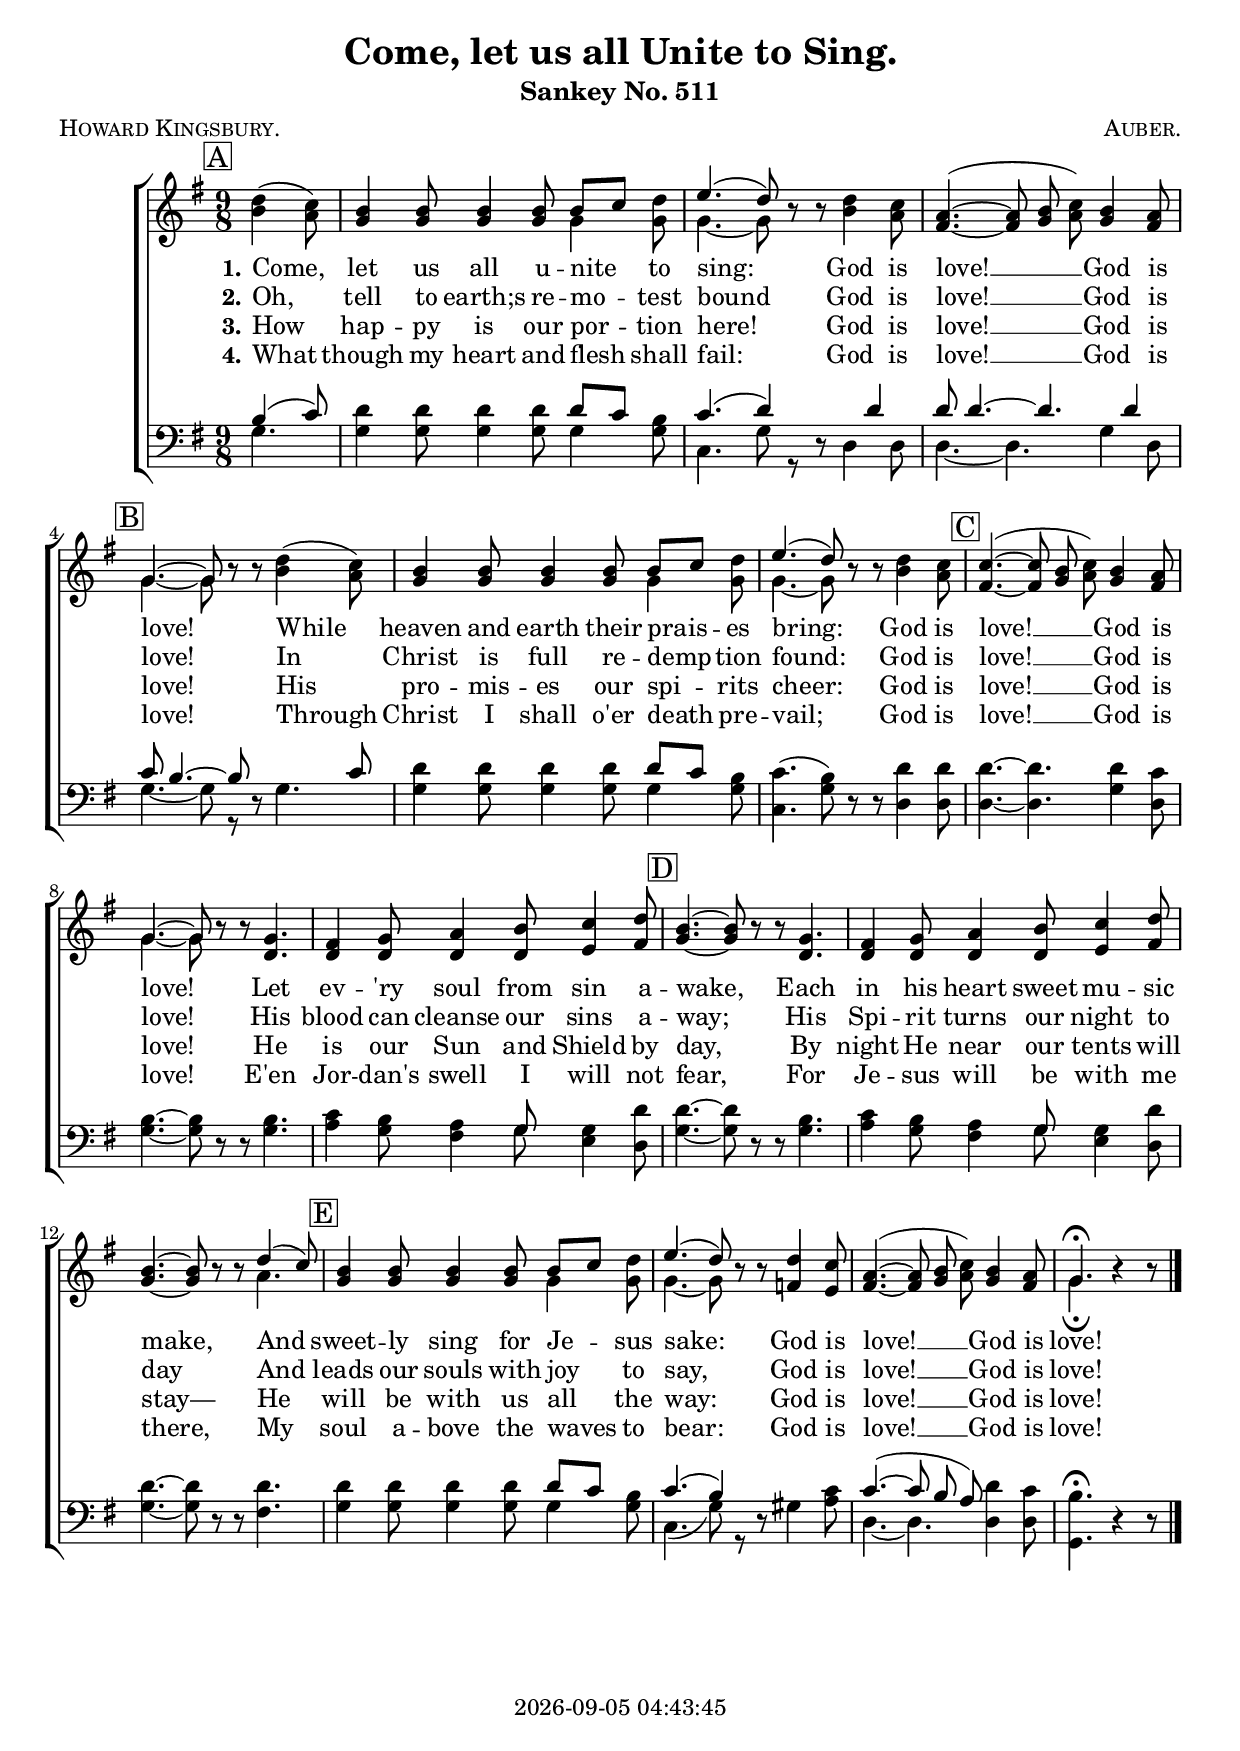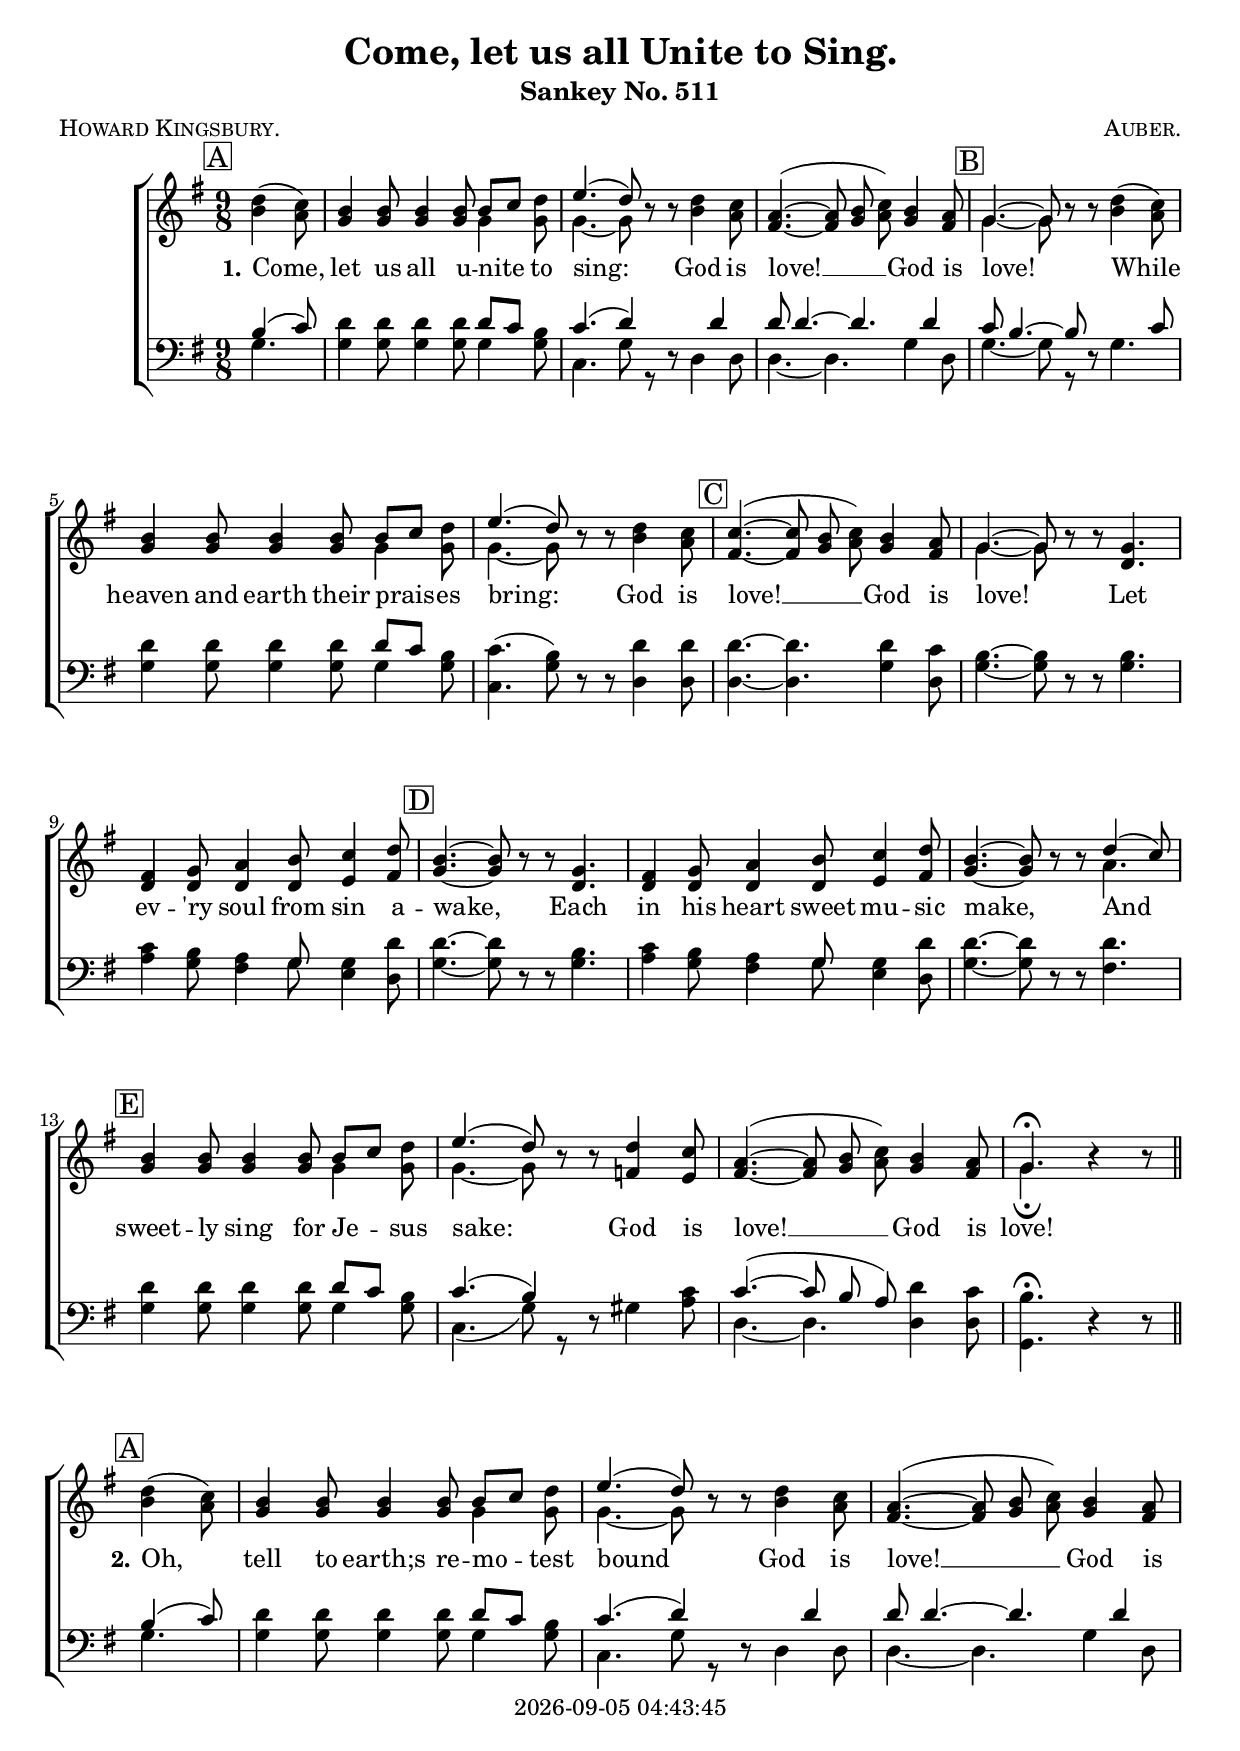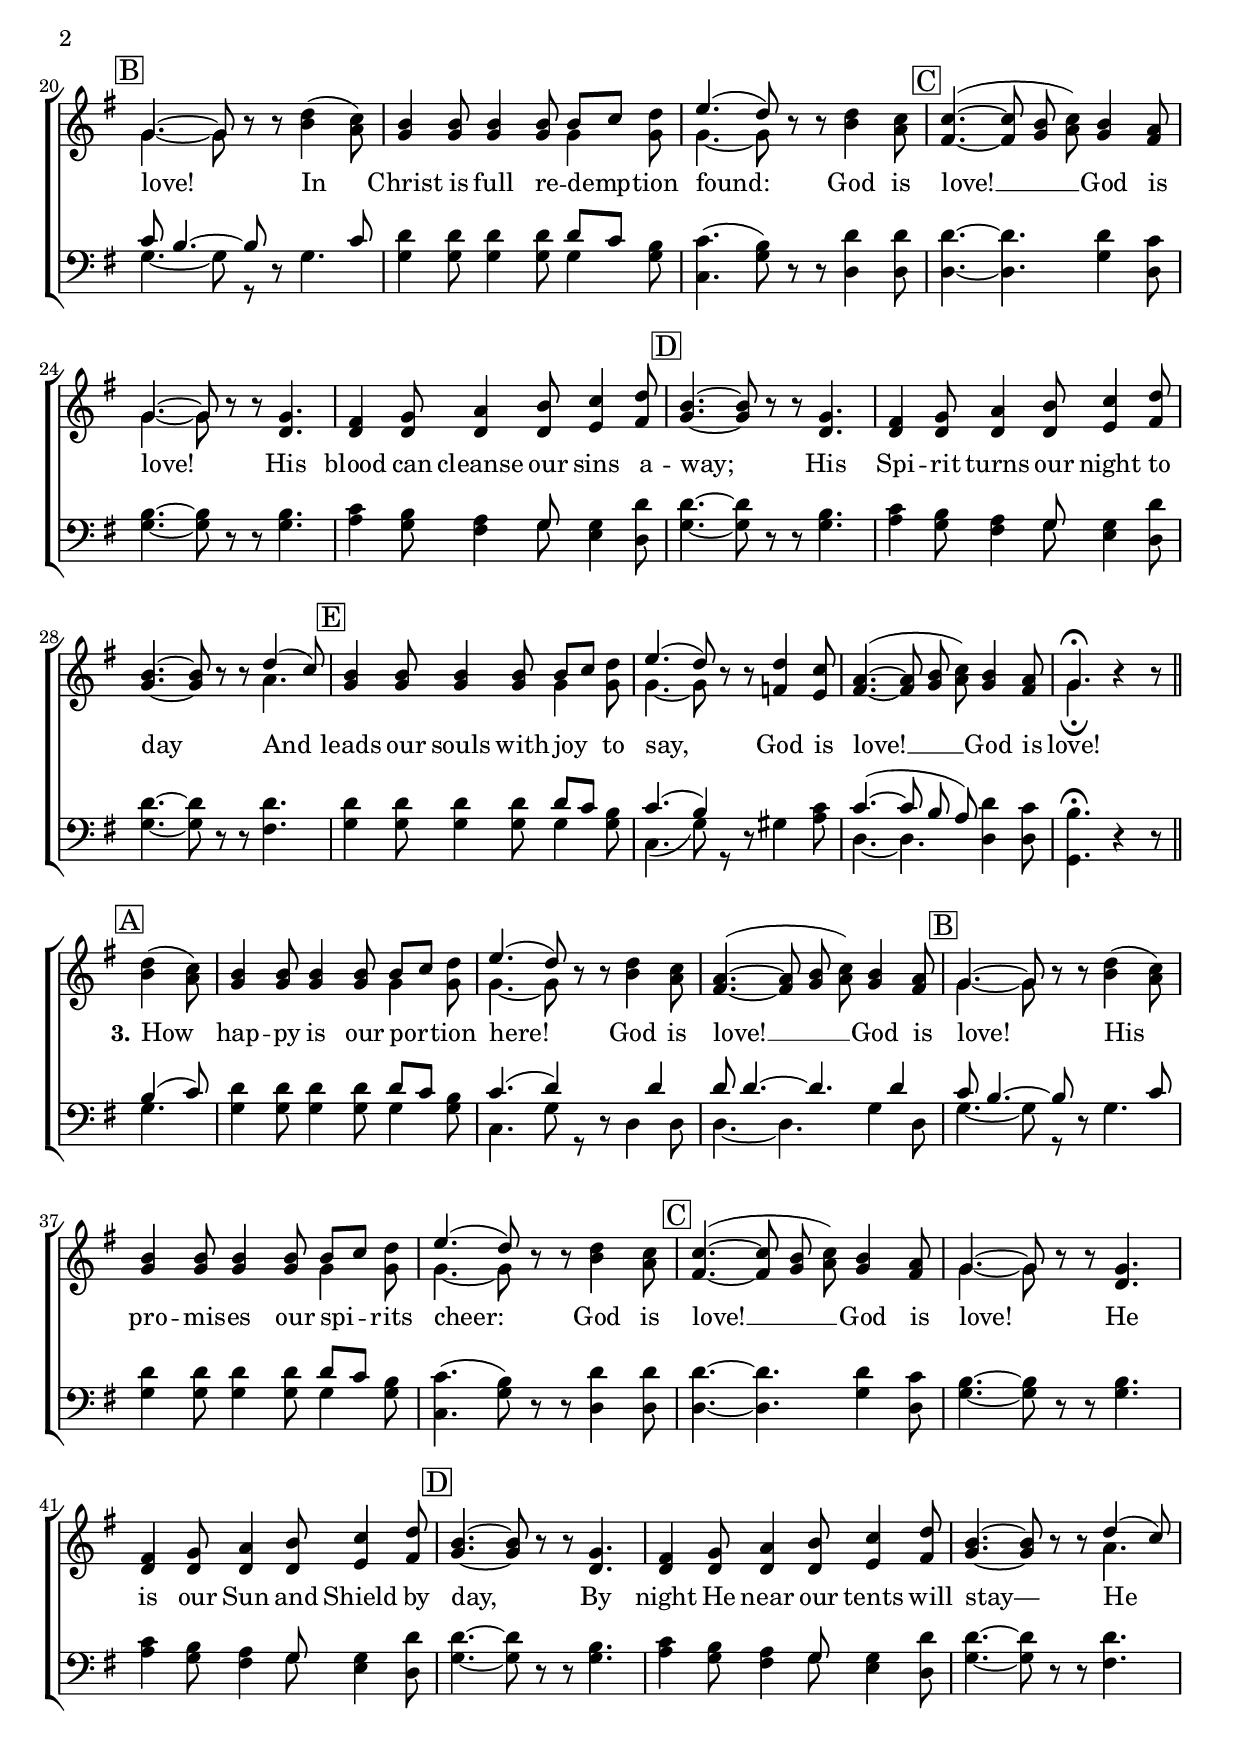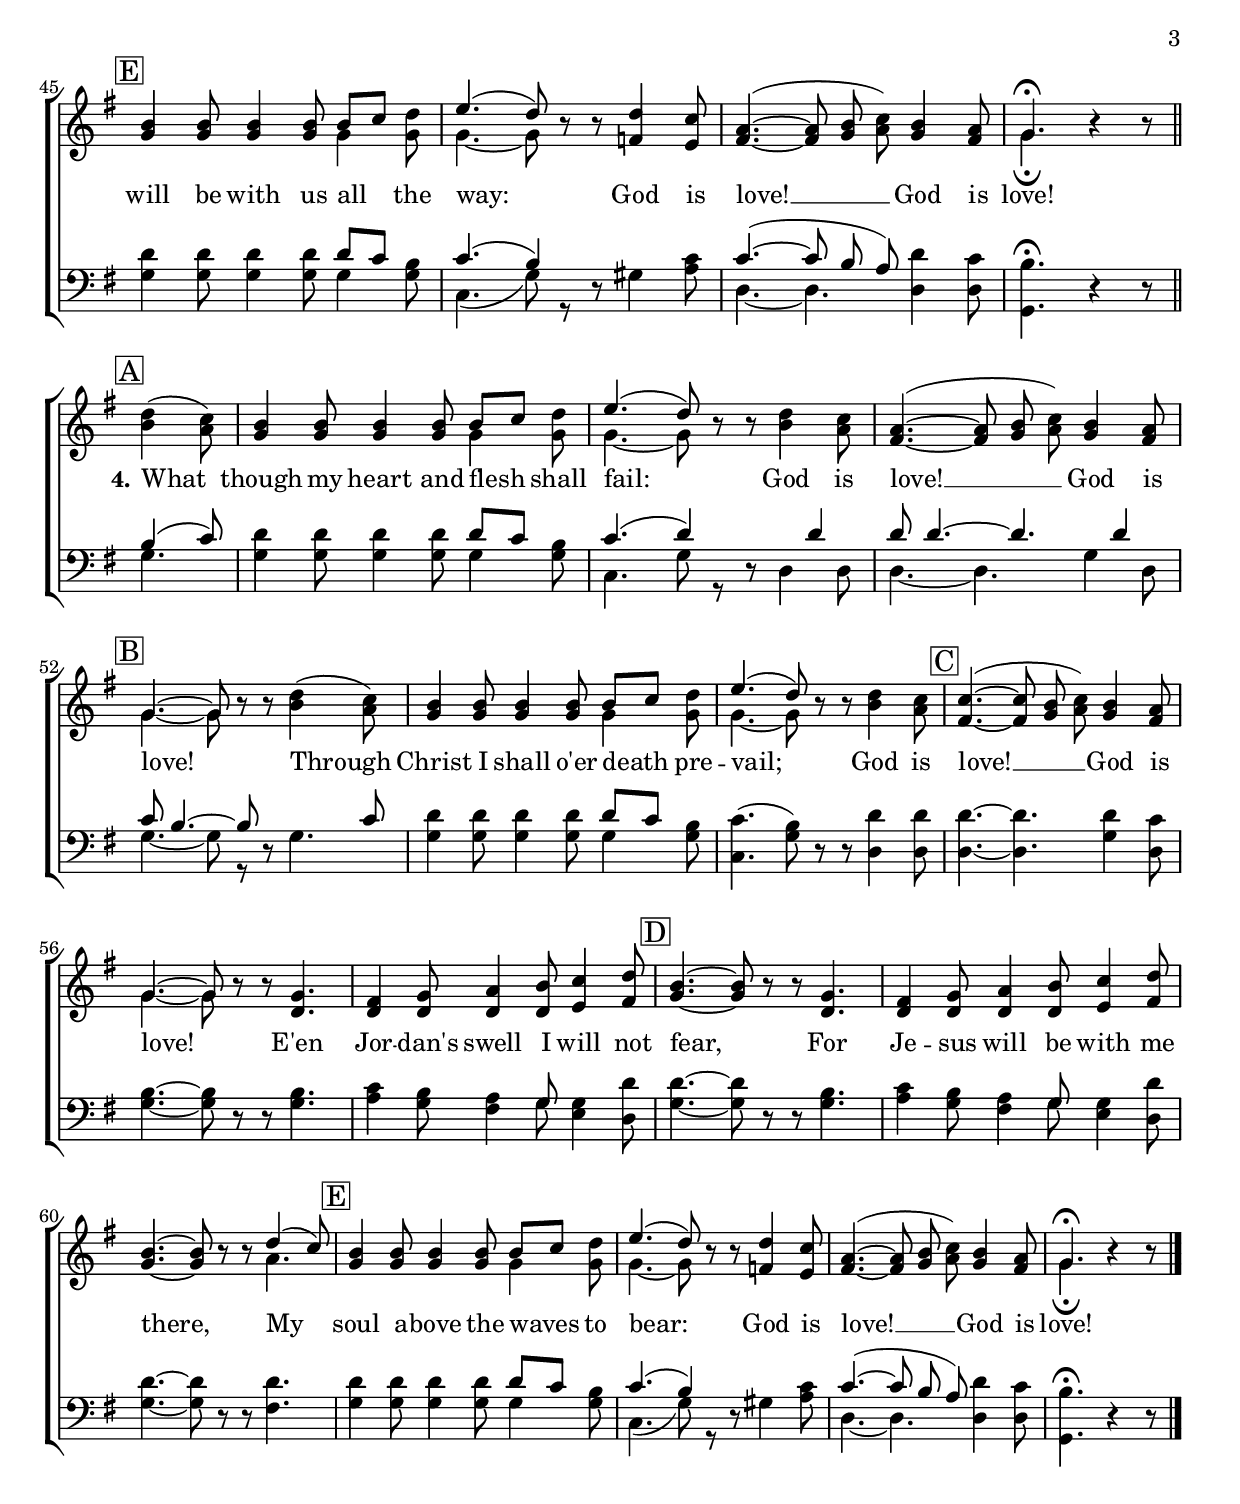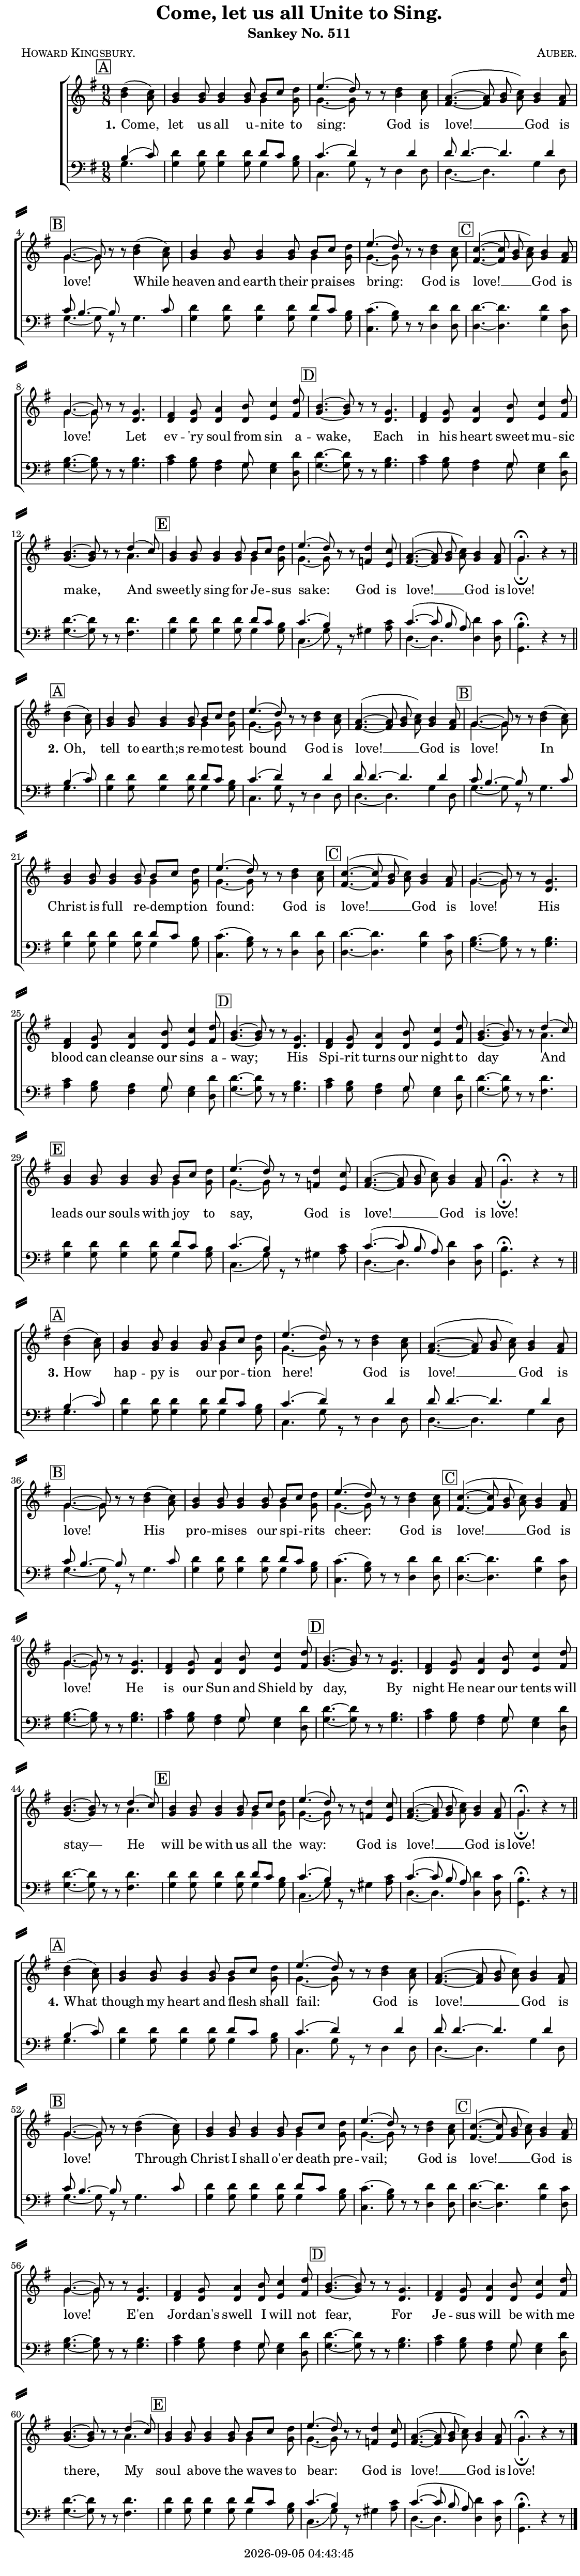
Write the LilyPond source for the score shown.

\version "2.22.1"

\include "articulate.ly"

today = #(strftime "%Y-%m-%d %H:%M:%S" (localtime (current-time)))

\header {
% centered at top
%  dedication  = "dedication"
  title       = "Come, let us all Unite to Sing."
  subtitle    = "Sankey No. 511"
%  subsubtitle = "Sankey 880 No. Y"
%  instrument  = "instrument"
  
% arrangement of following lines:
%
%  poet    composer
%  meter   arranger
%  piece       opus

  composer    = \markup\smallCaps "Auber."
%  arranger    = "arranger"
%  opus        = "opus"

  poet        = \markup\smallCaps "Howard Kingsbury."
%  meter       = \markup\smallCaps "meter"
%  piece       = \markup\smallCaps "piece"

% centered at bottom
% tagline     = "tagline" % default lilypond version
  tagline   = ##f
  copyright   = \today
}

% #(set-global-staff-size 16)

global = {
  \key g \major
  \time 9/8
  \partial 4.
}

RehearsalTrack = {
% \set Score.currentBarNumber = #5
  \mark \markup { \box "A" } s4.*10
  \mark \markup { \box "B" } s4.*9
  \mark \markup { \box "C" } s4.*9
  \mark \markup { \box "D" } s4.*9
  \mark \markup { \box "E" } s4.*11
}

TempoTrack = {
  \set Score.tempoHideNote = ##t
  \tempo 4=120
}

nl = { \bar "||" \break }

soprano = \relative {
  \autoBeamOff
  d''4(c8) | b4 8 4 8 8[c] d | e4.(d8) r r d4 c8 | a4.~(8 b c) b4 a8 |
  g4.~8 r r d'4(c8) | b4 8 4 8 8[c] d | e4.(d8) r r d4 c8 |
  c4.~(8 b c) b4 a8 | g4.~8 r r g4. | fis4 g8 a4 b8 c4 d8 |
  b4.~8 r r g4. | fis4 g8 a4 b8 c4 d8 | b4.~8 r r d4(c8) |
  b4 8 4 8 8[c] d | e4.(d8) r r d4 c8 | a4.~(8 b c) b4 a8 | g4.\fermata r4 r8 |
}

alto = \relative {
  \autoBeamOff
  b'4(a8) | g4 8 4 8 4 8 | 4.~8 r r b4 a8 | fis4.~(8 g a) g4 fis8 |
  g4.~8 r r b4(a8) | g4 8 4 8 4 8 | 4.~8 r r b4 a8 |
  fis4.~(8 g a) g4 fis8 | g4.~8 r r d4. | d4 8 4 8 e4 fis8 |
  g4.~8 r r d4. | 4 8 4 8 e4 fis8 | g4.~8 r r a4. |
  g4 8 4 8 4 8 | 4.~8 r r f4 e8 | fis4.~(8 g a) g4 fis8 | g4.\fermata r4 r8 |
}

tenor = \relative {
  \autoBeamOff
  b4(c8) | d4 8 4 8 8[c] b |  c4.(d4) r8 r d4 8 | 4.~4. 4 c8 |
  b4.~8 r r 4(c8) | d4 8 4 8 8[c] b | c4.(b8) r r d4 8 |
  d4.~4. 4 c8 | b4.~8 r r8 4. | c4 b8 a4 g8 4 d'8 |
  d4.~8 r r b4. | c4 b8 a4 g8 4 d'8 | d4.~8 r r8 4. |
  d4 8 4 8 8[c] b | c4.(b4) r8 r 4 c8 | c4.~(8 b a) d4 c8 b4.\fermata r4 r8 
}

bass = \relative {
  \autoBeamOff
  g4. | 4 8 4 8 4 8 | c,4. g'8 r r d4 8 | 4.~4. g4 d8 |
  g4.~8 r r g4. | 4 8 4 8 4 8 | c,4.(g'8) r r d4 8 |
  d4.~4. g4 d8 | g4.~8 r r g4. | a4 g8 fis4 g8 e4 d8 |
  g4.~8 r r g4. | a4 g8 fis4 g8 e4 d8 | g4.~8 r r fis4. |
  g4 8 4 8 4 8 | c,4.(g'8) r r gis4 a8 | d,4.~4. 4 8 | g,4.\fermata r4 r8
}

nom  = {   \set ignoreMelismata = ##t }
yesm = { \unset ignoreMelismata       }

chorus = \lyricmode {
}

chorusMen = \lyricmode {
}

verses = 4

wordsOne = \lyricmode {
  \set stanza = "1."
  Come, let us all u -- nite to sing:
  God is love! __ God is love!
  While heaven and earth their prais -- es bring:
  God is love! __ God is love!
  Let ev -- 'ry soul from sin a -- wake,
  Each in his heart sweet mu -- sic make,
  And sweet -- ly sing for Je -- sus sake:
  God is love! __ God is love!
}
  
wordsTwo = \lyricmode {
  \set stanza = "2."
  Oh, tell to earth;s re -- mo -- test bound
  God is love! __ God is love!
  In Christ is full re -- demp -- tion found:
  God is love! __ God is love!
  His blood can cleanse our sins a -- way;
  His Spi -- rit turns our night to day
  And leads our souls with joy to say,
  God is love! __ God is love!
}
  
wordsThree = \lyricmode {
  \set stanza = "3."
  How hap -- py is our por -- tion here!
  God is love! __ God is love!
  His pro -- mis -- es our spi -- rits cheer:
  God is love! __ God is love!
  He is our Sun and Shield by day,
  By night He near our tents will stay—
  He will be with us all the way:
  God is love! __ God is love!
}
  
wordsFour = \lyricmode {
  \set stanza = "4."
  What though my heart and flesh shall fail:
  God is love! __ God is love!
  Through Christ I shall o'er death pre -- vail;
  God is love! __ God is love!
  E'en Jor -- dan's swell I will not fear,
  For Je -- sus will be with me there,
  My soul a -- bove the waves to bear:
  God is love! __ God is love!
}
  
wordsMidi = \lyricmode {
  \set stanza = "1."
  "Come, " "let " "us " "all " u "nite " "to " "sing: "
  "\nGod " "is " "love! "  "God " "is " "love! "
  "\nWhile " "heaven " "and " "earth " "their " prais "es " "bring: "
  "\nGod " "is " "love! "  "God " "is " "love! "
  "\nLet " ev "'ry " "soul " "from " "sin " a "wake, "
  "\nEach " "in " "his " "heart " "sweet " mu "sic " "make, "
  "\nAnd " sweet "ly " "sing " "for " Je "sus " "sake: "
  "\nGod " "is " "love! "  "God " "is " "love!\n"

  \set stanza = "2."
  "\nOh, " "tell " "to " "earth;s " re mo "test " "bound "
  "\nGod " "is " "love! "  "God " "is " "love! "
  "\nIn " "Christ " "is " "full " re demp "tion " "found: "
  "\nGod " "is " "love! "  "God " "is " "love! "
  "\nHis " "blood " "can " "cleanse " "our " "sins " a "way; "
  "\nHis " Spi "rit " "turns " "our " "night " "to " "day "
  "\nAnd " "leads " "our " "souls " "with " "joy " "to " "say, "
  "\nGod " "is " "love! "  "God " "is " "love!\n"

  \set stanza = "3."
  "\nHow " hap "py " "is " "our " por "tion " "here! "
  "\nGod " "is " "love! "  "God " "is " "love! "
  "\nHis " pro mis "es " "our " spi "rits " "cheer: "
  "\nGod " "is " "love! "  "God " "is " "love! "
  "\nHe " "is " "our " "Sun " "and " "Shield " "by " "day, "
  "\nBy " "night " "He " "near " "our " "tents " "will " "stay— "
  "\nHe " "will " "be " "with " "us " "all " "the " "way: "
  "\nGod " "is " "love! "  "God " "is " "love!\n"

  \set stanza = "4."
  "\nWhat " "though " "my " "heart " "and " "flesh " "shall " "fail: "
  "\nGod " "is " "love! "  "God " "is " "love! "
  "\nThrough " "Christ " "I " "shall " "o'er " "death " pre "vail; "
  "\nGod " "is " "love! "  "God " "is " "love! "
  "\nE'en " Jor "dan's " "swell " "I " "will " "not " "fear, "
  "\nFor " Je "sus " "will " "be " "with " "me " "there, "
  "\nMy " "soul " a "bove " "the " "waves " "to " "bear: "
  "\nGod " "is " "love! "  "God " "is " "love! "
}

wordsMidiMen = \lyricmode {
}

\book {
  \bookOutputSuffix "midi"
  \score {
%    \articulate
        \new ChoirStaff <<
                                % Soprano staff
          \new Staff = soprano
          <<
            \new Voice { \repeat unfold \verses \TempoTrack     }
            \new Voice { \global \repeat unfold \verses \soprano \bar "|." }
            \addlyrics \wordsMidi
          >>
                                % Alto staff
          \new Staff = alto
          <<
            \new Voice { \global \repeat unfold \verses { \alto \nl } \bar "|." }
          >>
                                % Tenor staff
          \new Staff = tenor
          <<
            \clef "treble_8"
            \new Voice { \global \repeat unfold \verses \tenor }
            \addlyrics \wordsMidiMen
          >>
                                % Bass staff
          \new Staff = bass
          <<
            \clef "bass"
            \new Voice { \global \repeat unfold \verses \bass }
          >>
        >>
    \midi {}
  }
}

\book {
  \bookOutputSuffix "repeat"
  \score {
        \new ChoirStaff <<
                                  % Joint soprano/alto staff
          \new Staff = women \with { printPartCombineTexts = ##f }
          <<
            \new Voice \RehearsalTrack
            \new Voice \TempoTrack
            \new NullVoice = "aligner" \soprano
            \new Voice \partCombine #'(2 . 88) { \global \soprano \bar "|." } { \global \alto }
            \new Lyrics \lyricsto "aligner" { \wordsOne \chorus }
            \new Lyrics \lyricsto "aligner"   \wordsTwo
            \new Lyrics \lyricsto "aligner"   \wordsThree
            \new Lyrics \lyricsto "aligner"   \wordsFour
          >>
                                  % Joint tenor/bass staff
          \new Staff = men \with { printPartCombineTexts = ##f }
          <<
            \clef "bass"
            \new Voice \partCombine #'(2 . 88) { \global \tenor } { \global \bass }
            \new NullVoice = alignerT { \tenor }
          >>
          \new Lyrics \with {alignAboveContext = men} \lyricsto alignerT \chorusMen
        >>
    \layout {
      indent = 1.5\cm
      \pointAndClickOff
      \context {
        \Staff \RemoveAllEmptyStaves
      }
    }
  }
}

singlescore = {
        \new ChoirStaff <<
                                  % Joint soprano/alto staff
          \new Staff = women \with { printPartCombineTexts = ##f }
          <<
            \new Voice { \repeat unfold \verses \RehearsalTrack }
            \new Voice { \repeat unfold \verses \TempoTrack }
            \new NullVoice = "aligner" { \repeat unfold \verses \soprano }
            \new Voice \partCombine #'(2 . 88) { \global \repeat unfold \verses \soprano \bar "|." }
                                    { \global \repeat unfold \verses { \alto \nl } \bar "|." }
            \new Lyrics \lyricsto "aligner" { \wordsOne   \chorus
                                              \wordsTwo   \chorus
                                              \wordsThree \chorus
                                              \wordsFour  \chorus
                                            }
          >>
                                  % Joint tenor/bass staff
          \new Staff = men \with { printPartCombineTexts = ##f }
          <<
            \clef "bass"
            \new Voice \partCombine #'(2 . 88) { \global \repeat unfold \verses \tenor }
                                    { \global \repeat unfold \verses \bass }
            \new NullVoice = alignerT { \repeat unfold \verses \tenor }
          >>
          \new Lyrics \with {alignAboveContext = men} \lyricsto alignerT { \repeat unfold \verses \chorusMen }
        >>
}

\book {
  \bookOutputSuffix "single"
  \score {
    \singlescore
    \layout {
      indent = 1.5\cm
      \pointAndClickOff
      \context {
        \Staff \RemoveAllEmptyStaves
      }
    }
  }
}

\book {
  \bookOutputSuffix "singlepage"
  \paper {
    top-margin = 0
    left-margin = 7
    right-margin = 1
    paper-width = 190\mm
    page-breaking = #ly:one-page-breaking
    system-system-spacing.basic-distance = #15
    system-separator-markup = \slashSeparator
  }
  \score {
    \singlescore
    \layout {
      indent = 1.5\cm
      \pointAndClickOff
      \context {
        \Staff \RemoveAllEmptyStaves
      }
    }
  }
}
